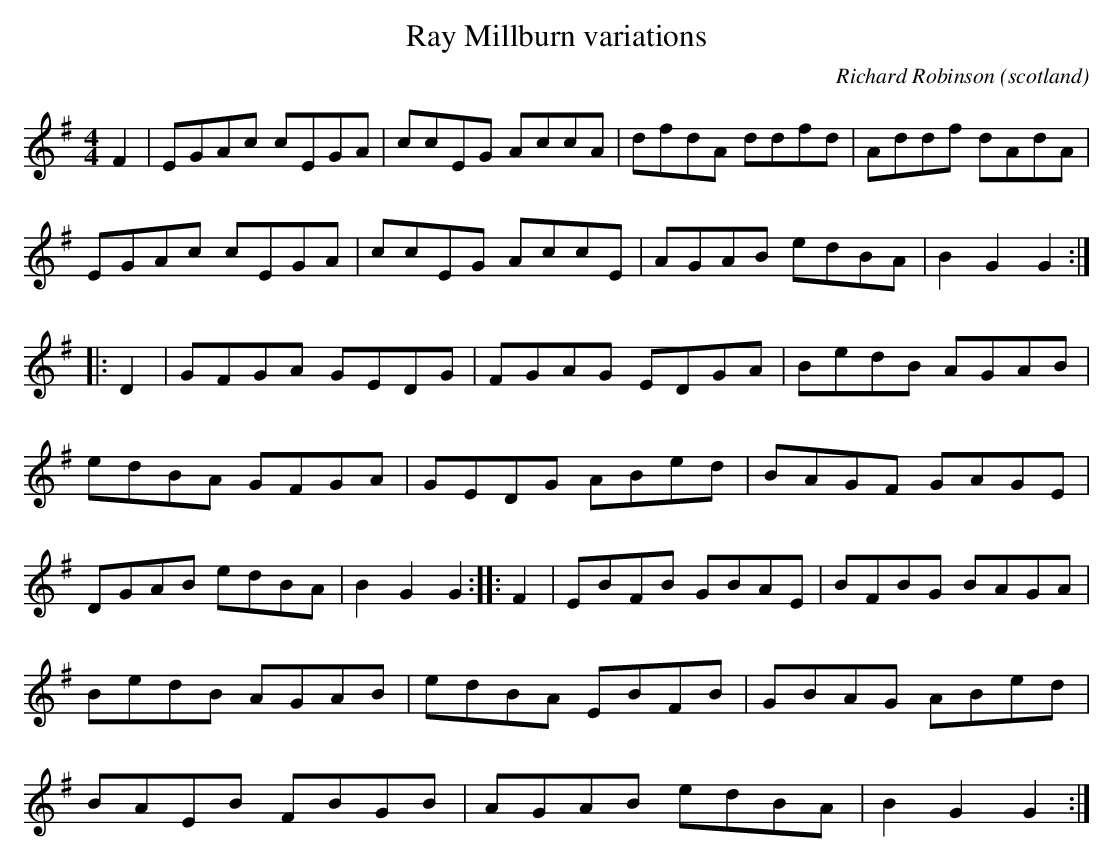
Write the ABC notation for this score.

X:1
T:Ray Millburn variations
O:scotland
M:4/4
C:Richard Robinson
K:G
F2|\
EGAc cEGA|ccEG AccA|dfdA ddfd|Addf dAdA|\
EGAc cEGA|ccEG AccE|AGAB edBA|B2G2 G2::\
D2|\
GFGA GEDG|FGAG EDGA|BedB AGAB|edBA GFGA|\
GEDG ABed|BAGF GAGE|DGAB edBA|B2G2 G2::\
F2|\
EBFB GBAE|BFBG BAGA|BedB AGAB|edBA EBFB|\
GBAG ABed|BAEB FBGB|AGAB edBA|B2G2 G2:|
